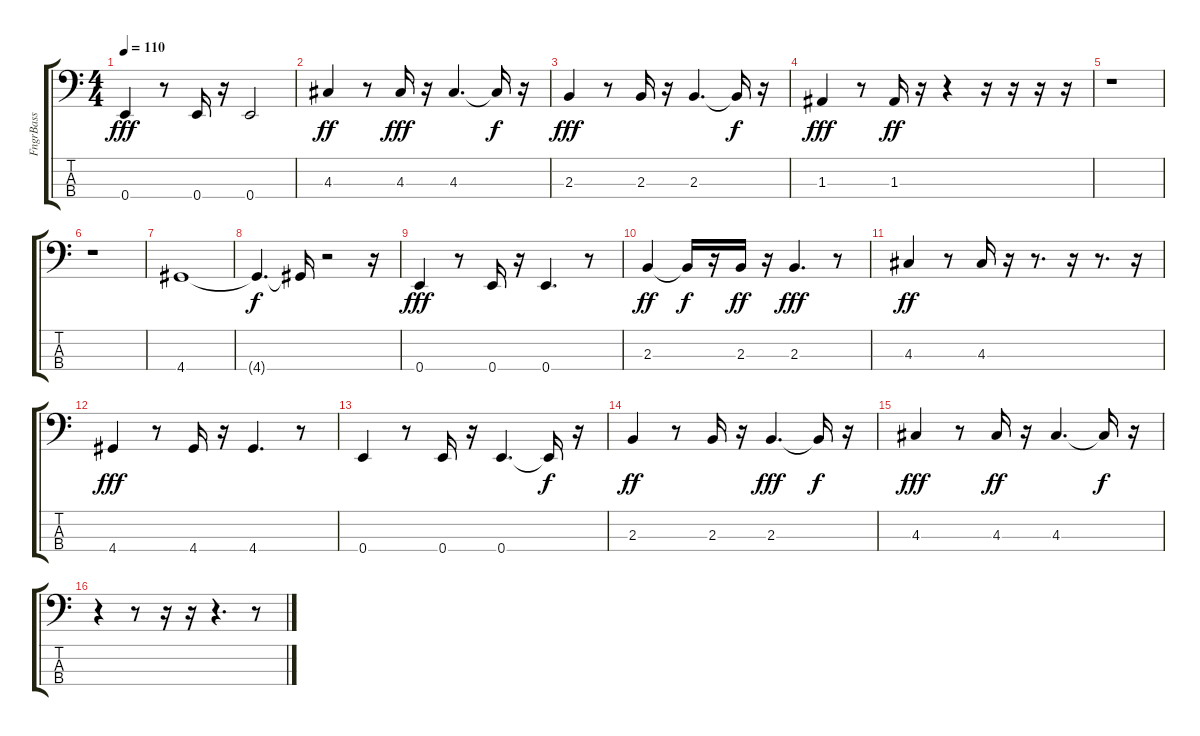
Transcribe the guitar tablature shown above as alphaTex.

\track ("FngrBass" "FngrBass") {instrument electricbassfinger}
\staff {score tabs}
\tuning (G2 D2 A1 E1) {hide}
\ts (4 4)
\tempo 110
\clef f4
\ks c
0.4.4{dy fff} r.8 0.4.16 r.16 0.4.2 |
4.3.4{dy ff} r.8 4.3.16{dy fff} r.16 4.3.4{d} 4.3{t}.16{dy f} r.16 |
2.3.4{dy fff} r.8 2.3.16 r.16 2.3.4{d} 2.3{t}.16{dy f} r.16 |
1.3.4{dy fff} r.8 1.3.16{dy ff} r.16 r.4 r.16 r.16 r.16 r.16 |
r.1 |
r.1 |
4.4.1 |
4.4{t}.4{d dy f} 4.4{t}.16 r.2 r.16 |
0.4.4{dy fff} r.8 0.4.16 r.16 0.4.4{d} r.8 |
2.3.4{dy ff} 2.3{t}.16{dy f} r.16 2.3.16{dy ff} r.16 2.3.4{d dy fff} r.8 |
4.3.4{dy ff} r.8 4.3.16 r.16 r.8{d} r.16 r.8{d} r.16 |
4.4.4{dy fff} r.8 4.4.16 r.16 4.4.4{d} r.8 |
0.4.4 r.8 0.4.16 r.16 0.4.4{d} 0.4{t}.16{dy f} r.16 |
2.3.4{dy ff} r.8 2.3.16 r.16 2.3.4{d dy fff} 2.3{t}.16{dy f} r.16 |
4.3.4{dy fff} r.8 4.3.16{dy ff} r.16 4.3.4{d} 4.3{t}.16{dy f} r.16 |
r.4 r.8 r.16 r.16 r.4{d} r.8
